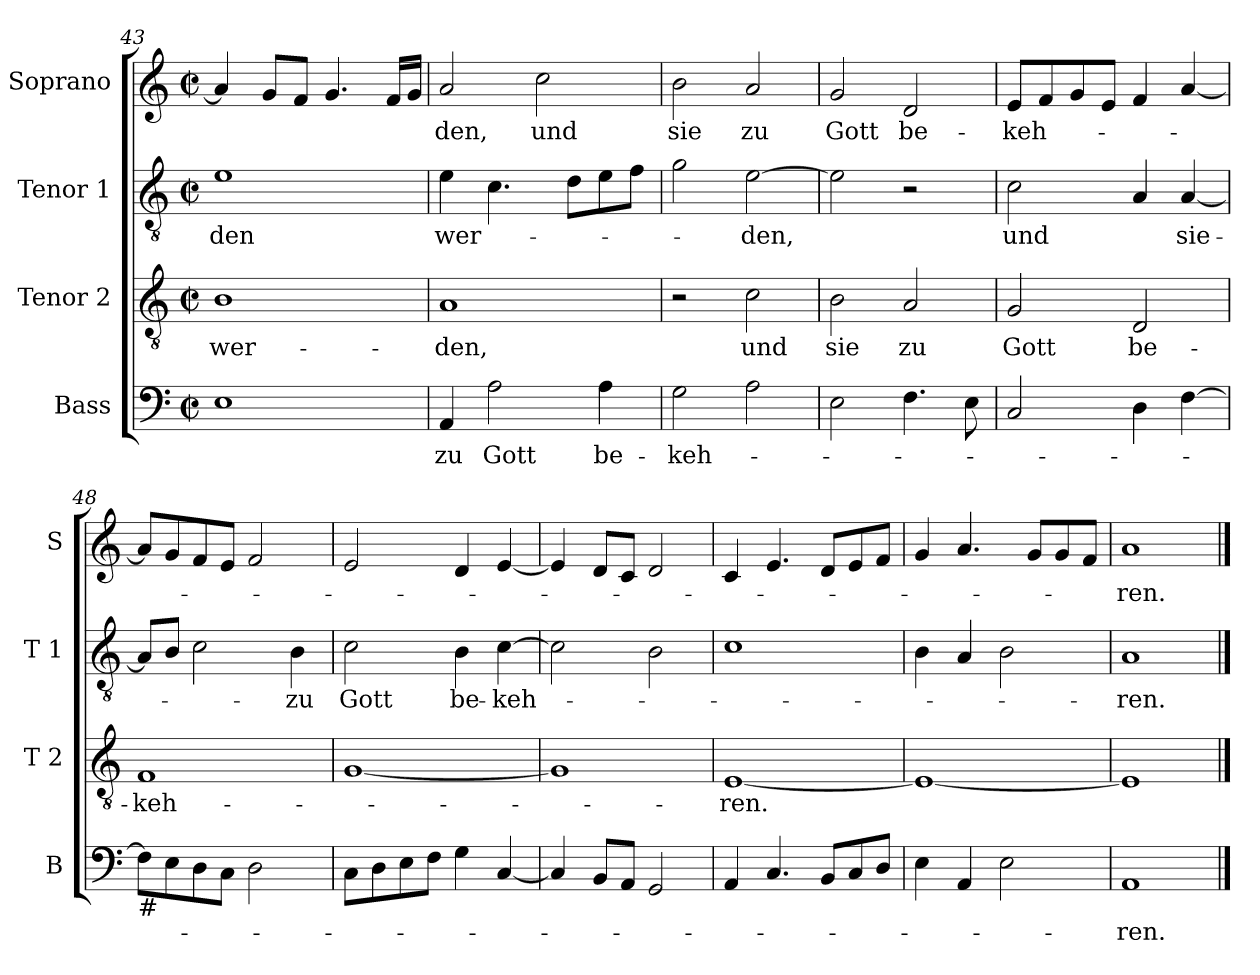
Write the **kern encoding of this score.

**kern	**text	**kern	**text	**kern	**text	**kern	**text
*part4	*part4	*part3	*part3	*part2	*part2	*part1	*part1
*staff4	*staff4	*staff3	*staff3	*staff2	*staff2	*staff1	*staff1
*I"Bass	*	*I"Tenor 2	*	*I"Tenor 1	*	*I"Soprano	*
*I'B	*	*I'T 2	*	*I'T 1	*	*I'S	*
!!LO:PB:g=z
*clefF4	*	*clefGv2	*	*clefGv2	*	*clefG2	*
*k[]	*	*k[]	*	*k[]	*	*k[]	*
*C:	*	*C:	*	*C:	*	*C:	*
*M2/2	*	*M2/2	*	*M2/2	*	*M2/2	*
*met(c|)	*	*met(c|)	*	*met(c|)	*	*met(c|)	*
=43	=43	=43	=43	=43	=43	=43	=43
!	!	!	!LO:LY:b	!	!LO:LY:b	!	!
1E	.	1B	wer-	1e	-den	4a/]	.
.	.	.	.	.	.	8g/L	.
.	.	.	.	.	.	8f/J	.
.	.	.	.	.	.	4.g/	.
.	.	.	.	.	.	16f/LL	.
.	.	.	.	.	.	16g/JJ	.
=44	=44	=44	=44	=44	=44	=44	=44
!	!LO:LY:b	!	!LO:LY:b	!	!LO:LY:b	!	!LO:LY:b
4AA/	zu	1A	-den,	4e\	wer-	2a/	-den,
!	!LO:LY:b	!	!	!	!	!	!
2A\	Gott	.	.	4.c\	.	.	.
!	!	!	!	!	!	!	!LO:LY:b
.	.	.	.	.	.	2cc\	und
.	.	.	.	8d\L	.	.	.
!	!LO:LY:b	!	!	!	!	!	!
4A\	be-	.	.	8e\	.	.	.
.	.	.	.	8f\J	.	.	.
=45	=45	=45	=45	=45	=45	=45	=45
!	!LO:LY:b	!	!	!	!	!	!LO:LY:b
2G\	-keh-	2r	.	2g\	.	2b\	sie
!	!	!	!LO:LY:b	!	!LO:LY:b	!	!LO:LY:b
2A\	.	2c\	und	[2e\	-den,	2a/	zu
=46	=46	=46	=46	=46	=46	=46	=46
!	!	!	!LO:LY:b	!	!	!	!LO:LY:b
2E\	.	2B\	sie	2e\]	.	2g/	Gott
!	!	!	!LO:LY:b	!	!	!	!LO:LY:b
4.F\	.	2A/	zu	2r	.	2d/	be-
8E\	.	.	.	.	.	.	.
=47	=47	=47	=47	=47	=47	=47	=47
!	!	!	!LO:LY:b	!	!LO:LY:b	!	!LO:LY:b
2C/	.	2G/	Gott	2c\	und	8e/L	-keh-
.	.	.	.	.	.	8f/	.
.	.	.	.	.	.	8g/	.
.	.	.	.	.	.	8e/J	.
!	!	!	!LO:LY:b	!	!	!	!
4D\	.	2D/	be-	4A/	.	4f/	.
!	!	!	!	!	!LO:LY:b	!	!
[4F\	.	.	.	[4A/	sie-	[4a/	.
=48	=48	=48	=48	=48	=48	=48	=48
!LO:TX:b:t=#	!	!	!	!	!	!	!
!	!	!	!LO:LY:b	!	!	!	!
8F\L]	.	1F	-keh-	8A/L]	.	8a/L]	.
8E\	.	.	.	8B/J	.	8g/	.
8D\	.	.	.	2c\	.	8f/	.
8C\J	.	.	.	.	.	8e/J	.
2D\	.	.	.	.	.	2f/	.
!	!	!	!	!	!LO:LY:b	!	!
.	.	.	.	4B\	-zu	.	.
!!LO:LB:g=z
=49	=49	=49	=49	=49	=49	=49	=49
!	!	!	!	!	!LO:LY:b	!	!
8C\L	.	[1G	.	2c\	Gott	2e/	.
8D\	.	.	.	.	.	.	.
8E\	.	.	.	.	.	.	.
8F\J	.	.	.	.	.	.	.
!	!	!	!	!	!LO:LY:b	!	!
4G\	.	.	.	4B\	be-	4d/	.
!	!	!	!	!	!LO:LY:b	!	!
[4C/	.	.	.	[4c\	-keh-	[4e/	.
=50	=50	=50	=50	=50	=50	=50	=50
4C/]	.	1G]	.	2c\]	.	4e/]	.
8BB/L	.	.	.	.	.	8d/L	.
8AA/J	.	.	.	.	.	8c/J	.
2GG/	.	.	.	2B\	.	2d/	.
=51	=51	=51	=51	=51	=51	=51	=51
!	!	!	!LO:LY:b	!	!	!	!
4AA/	.	[1E	-ren.	1c	.	4c/	.
4.C/	.	.	.	.	.	4.e/	.
8BB/L	.	.	.	.	.	8d/L	.
8C/	.	.	.	.	.	8e/	.
8D/J	.	.	.	.	.	8f/J	.
=52	=52	=52	=52	=52	=52	=52	=52
4E\	.	1E_	.	4B\	.	4g/	.
4AA/	.	.	.	4A/	.	4.a/	.
2E\	.	.	.	2B\	.	.	.
.	.	.	.	.	.	8g/L	.
.	.	.	.	.	.	8g/	.
.	.	.	.	.	.	8f/J	.
=53	=53	=53	=53	=53	=53	=53	=53
!	!LO:LY:b	!	!	!	!LO:LY:b	!	!LO:LY:b
1AA	-ren.	1E]	.	1A	-ren.	1a	-ren.
==	==	==	==	==	==	==	==
*-	*-	*-	*-	*-	*-	*-	*-
